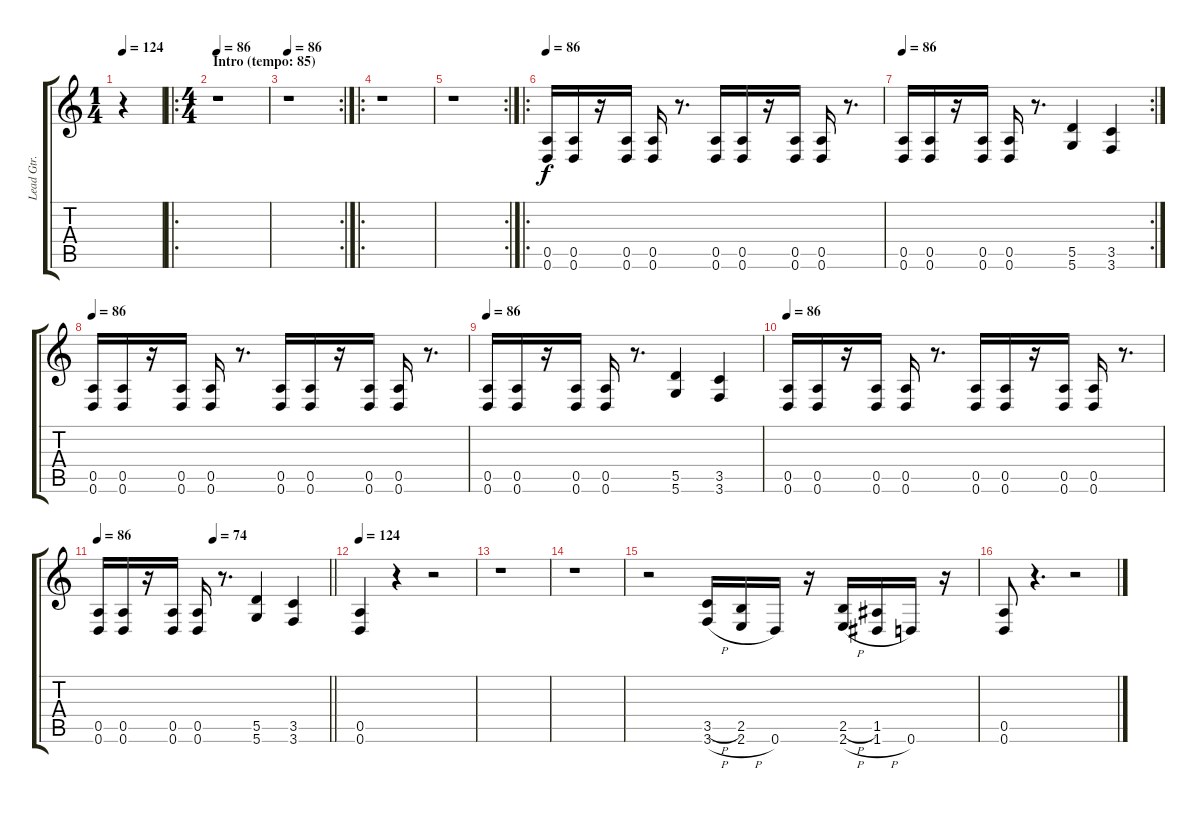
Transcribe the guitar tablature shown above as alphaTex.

\track ("Lead Gtr. (dist. elec.)" "Lead Gtr. ") {instrument distortionguitar}
\staff {score tabs}
\tuning (E4 B3 G3 D3 A2 D2) {hide}
\ts (1 4)
\tempo 124
\tempo 86
\tempo 124
\clef g2
\ks c
r.4{dy f instrument distortionguitar} |
\ro
\ts (4 4)
\section ("" "Intro (tempo: 85)")
\tempo 86
r.1 |
\rc 2
\tempo 86
r.1 |
\ro
r.1 |
\rc 2
r.1 |
\ro
\tempo 86
(0.5 0.6).16 (0.5 0.6).16 r.16 (0.5 0.6).16 (0.5 0.6).16 r.8{d} (0.5 0.6).16 (0.5 0.6).16 r.16 (0.5 0.6).16 (0.5 0.6).16 r.8{d} |
\rc 2
\tempo 86
(0.5 0.6).16 (0.5 0.6).16 r.16 (0.5 0.6).16 (0.5 0.6).16 r.8{d} (5.5 5.6).4 (3.5 3.6).4 |
\tempo 86
(0.5 0.6).16 (0.5 0.6).16 r.16 (0.5 0.6).16 (0.5 0.6).16 r.8{d} (0.5 0.6).16 (0.5 0.6).16 r.16 (0.5 0.6).16 (0.5 0.6).16 r.8{d} |
\tempo 86
(0.5 0.6).16 (0.5 0.6).16 r.16 (0.5 0.6).16 (0.5 0.6).16 r.8{d} (5.5 5.6).4 (3.5 3.6).4 |
\tempo 86
(0.5 0.6).16 (0.5 0.6).16 r.16 (0.5 0.6).16 (0.5 0.6).16 r.8{d} (0.5 0.6).16 (0.5 0.6).16 r.16 (0.5 0.6).16 (0.5 0.6).16 r.8{d} |
\tempo 86
\tempo (74 0.5)
\barLineRight lightlight
(0.5 0.6).16 (0.5 0.6).16 r.16 (0.5 0.6).16 (0.5 0.6).16 r.8{d} (5.5 5.6).4 (3.5 3.6).4 |
\tempo 124
(0.5 0.6).4 r.4 r.2 |
r.1 |
r.1 |
r.2 (3.5{h} 3.6{h}).16 (2.5 2.6{h}).16 0.6.16 r.16 (2.5{h} 2.6{h}).16 (1.5 1.6{h}).16 0.6.16 r.16 |
(0.5 0.6).8 r.4{d} r.2
